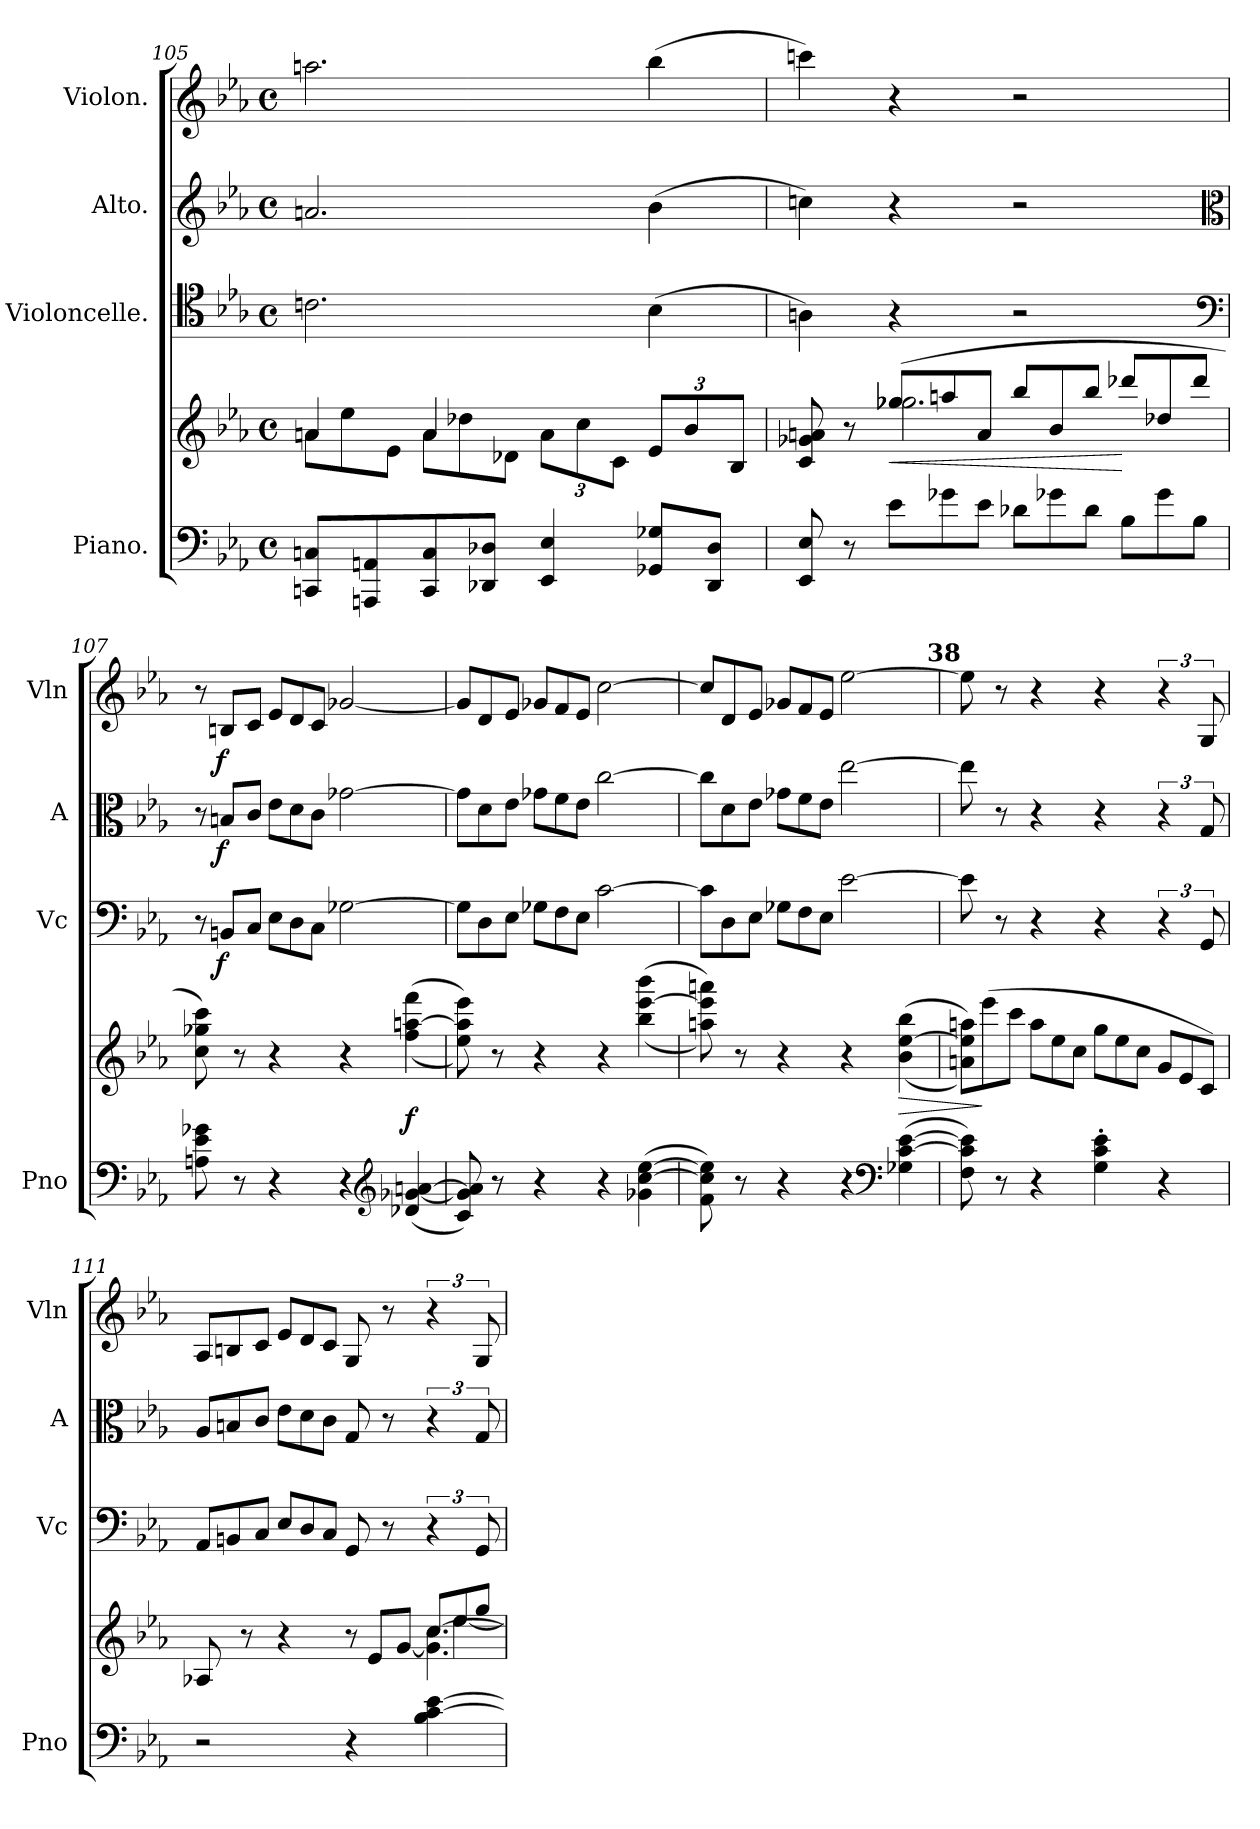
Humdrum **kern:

**kern	**kern	**dynam	**kern	**dynam	**kern	**dynam	**kern	**dynam
*part4	*part4	*part4	*part3	*part3	*part2	*part2	*part1	*part1
*staff5	*staff4	*staff4/5	*staff3	*staff3	*staff2	*staff2	*staff1	*staff1
*I"Piano.	*	*	*I"Violoncelle.	*	*I"Alto.	*	*I"Violon.	*
*I'Pno	*	*	*I'Vc	*	*I'A	*	*I'Vln	*
*clefF4	*clefG2	*	*clefC4	*	*clefG2	*	*clefG2	*
*k[b-e-a-]	*k[b-e-a-]	*	*k[b-e-a-]	*	*k[b-e-a-]	*	*k[b-e-a-]	*
*c:	*c:	*	*c:	*	*c:	*	*c:	*
*M4/4	*M4/4	*	*M4/4	*	*M4/4	*	*M4/4	*
*met(c)	*met(c)	*	*met(c)	*	*met(c)	*	*met(c)	*
=105	=105	=105	=105	=105	=105	=105	=105	=105
*	*^	*	*	*	*	*	*	*
*	*	*Xtuplet	*	*	*	*	*	*	*
8CCn/ 8Cn/L	4an/	12a\L	.	2.cn\	.	2.an/	.	2.aan\	.
.	.	12ee-\	.	.	.	.	.	.	.
8AAAn/ 8AAn/	.	.	.	.	.	.	.	.	.
.	.	12e-\J	.	.	.	.	.	.	.
8CC/ 8C/	4a/	12a\L	.	.	.	.	.	.	.
.	.	12dd-X\	.	.	.	.	.	.	.
8DD-X/ 8D-X/J	.	.	.	.	.	.	.	.	.
.	.	12d-X\J	.	.	.	.	.	.	.
4EE-/ 4E-/	12a\L	2ryy	.	.	.	.	.	.	.
.	12cc\	.	.	.	.	.	.	.	.
.	12c\J	.	.	.	.	.	.	.	.
8GG-X/ 8G-X/L	12e-/L	.	.	(4B-\	.	(4b-\	.	(4bb-\	.
.	12b-/	.	.	.	.	.	.	.	.
8DD-/ 8D-/J	.	.	.	.	.	.	.	.	.
.	12B-/J	.	.	.	.	.	.	.	.
=106	=106	=106	=106	=106	=106	=106	=106	=106	=106
8EE-/ 8E-/	8c/ 8g-X/ 8an/	4ryy	.	4An\)	.	4ccn\)	.	4cccn\)	.
8r	8r	.	.	.	.	.	.	.	.
*Xtuplet	*	*	*	*	*	*	*	*	*
12e-\L	(12gg-X/L	2.gg-X\	<	4r	.	4r	.	4r	.
12g-X\	12aan/	.	.	.	.	.	.	.	.
12e-\J	12a/J	.	.	.	.	.	.	.	.
12d-X\L	12bb-/L	.	.	2r	.	2r	.	2r	.
12g-X\	12b-/	.	.	.	.	.	.	.	.
12d-\J	12bb-/J	.	.	.	.	.	.	.	.
12B-\L	12ddd-X/L	.	[	.	.	.	.	.	.
12g-\	12dd-X/	.	.	.	.	.	.	.	.
12B-\J	12ddd-/J	.	.	.	.	.	.	.	.
*	*v	*v	*	*	*	*	*	*	*
*	*	*	*clefF4	*	*clefC3	*	*	*
=107	=107	=107	=107	=107	=107	=107	=107	=107
*	*	*	*Xtuplet	*	*Xtuplet	*	*Xtuplet	*
8An\ 8e-\ 8g-X\	8cc\ 8gg-X\ 8ccc\)	.	12r	.	12r	.	12r	.
.	.	.	12BBn/L	f	12Bn/L	f	12Bn/L	f
8r	8r	.	.	.	.	.	.	.
.	.	.	12C/J	.	12c/J	.	12c/J	.
4r	4r	.	12E-\L	.	12e-\L	.	12e-/L	.
.	.	.	12D\	.	12d\	.	12d/	.
.	.	.	12C\J	.	12c\J	.	12c/J	.
4r	4r	.	[2G-X\	.	[2g-X\	.	[2g-X/	.
*clefG2	*	*	*	*	*	*	*	*
(4d-X/ [4g-X/ [4an/	(<(>4ff\ [4aan\ 4fff\	f	.	.	.	.	.	.
=108	=108	=108	=108	=108	=108	=108	=108	=108
8c/ 8g-]/ 8a]/)	8ee-\ 8aa]\ 8eee-\))	.	12G-\L]	.	12g-\L]	.	12g-/L]	.
.	.	.	12D\	.	12d\	.	12d/	.
8r	8r	.	.	.	.	.	.	.
.	.	.	12E-\J	.	12e-\J	.	12e-/J	.
4r	4r	.	12G-X\L	.	12g-X\L	.	12g-X/L	.
.	.	.	12F\	.	12f\	.	12f/	.
.	.	.	12E-\J	.	12e-\J	.	12e-/J	.
4r	4r	.	[2c\	.	[2cc\	.	[2cc\	.
(<4g-X\ [4cc\ [4ee-\	(<(>4bb-\ [4eee-\ 4bbb-\	.	.	.	.	.	.	.
=109	=109	=109	=109	=109	=109	=109	=109	=109
8f\ 8cc]\ 8ee-]\)	8aan\ 8eee-]\ 8aaan\))	.	12c\L]	.	12cc\L]	.	12cc/L]	.
.	.	.	12D\	.	12d\	.	12d/	.
8r	8r	.	.	.	.	.	.	.
.	.	.	12E-\J	.	12e-\J	.	12e-/J	.
4r	4r	.	12G-X\L	.	12g-X\L	.	12g-X/L	.
.	.	.	12F\	.	12f\	.	12f/	.
.	.	.	12E-\J	.	12e-\J	.	12e-/J	.
4r	4r	.	[2e-\	.	[2ee-\	.	[2ee-\	.
*clefF4	*	*	*	*	*	*	*	*
(<4G-X\ [4c\ [4e-\	(<(>4b-\ [4ee-\ 4bb-\	>	.	.	.	.	.	.
=110	=110	=110	=110	=110	=110	=110	=110	=110
!	!	!	!	!	!	!	!LO:TX:a:B:rj:t=38	!
8F\ 8c]\ 8e-]\)	12an\ 12ee-]\ 12aan\L))	.	8e-\]	.	8ee-\]	.	8ee-\]	.
.	(12eee-\	]	.	.	.	.	.	.
8r	.	.	8r	.	8r	.	8r	.
.	12ccc\J	.	.	.	.	.	.	.
4r	12aa\L	.	4r	.	4r	.	4r	.
.	12ee-\	.	.	.	.	.	.	.
.	12cc\J	.	.	.	.	.	.	.
4G'\ 4c'\ 4e-'\	12gg\L	.	4r	.	4r	.	4r	.
.	12ee-\	.	.	.	.	.	.	.
.	12cc\J	.	.	.	.	.	.	.
*	*	*	*tuplet	*	*tuplet	*	*tuplet	*
4r	12g/L	.	6r	.	6r	.	6r	.
.	12e-/	.	.	.	.	.	.	.
.	12c/J)	.	12GG/	.	12G/	.	12G/	.
=111	=111	=111	=111	=111	=111	=111	=111	=111
*	*^	*	*	*	*	*	*	*
*	*	*^	*	*	*	*	*	*	*
*	*	*	*	*	*Xtuplet	*	*Xtuplet	*	*Xtuplet	*
2r	8A-X/	2ryy	2ryy	.	12AA-/L	.	12A-/L	.	12A-/L	.
.	.	.	.	.	12BBn/	.	12Bn/	.	12Bn/	.
.	8r	.	.	.	.	.	.	.	.	.
.	.	.	.	.	12C/J	.	12c/J	.	12c/J	.
.	4r	.	.	.	12E-/L	.	12e-\L	.	12e-/L	.
.	.	.	.	.	12D/	.	12d\	.	12d/	.
.	.	.	.	.	12C/J	.	12c\J	.	12c/J	.
4r	12r	4ryy	4ryy	.	8GG/	.	8G/	.	8G/	.
.	12e-/L	.	.	.	.	.	.	.	.	.
.	.	.	.	.	8r	.	8r	.	8r	.
.	[12g/J	.	.	.	.	.	.	.	.	.
*	*	*	*	*	*tuplet	*	*tuplet	*	*tuplet	*
4B-\ [4c\ [4e-\	12cc/L	12ryy	6.g]\ [6.cc\	.	6r	.	6r	.	6r	.
.	12ee-/	[6ee-\	.	.	.	.	.	.	.	.
.	12gg/J	.	.	.	12GG/	.	12G/	.	12G/	.
*	*v	*v	*v	*	*	*	*	*	*	*
=	=	=	=	=	=	=	=	=
*-	*-	*-	*-	*-	*-	*-	*-	*-
